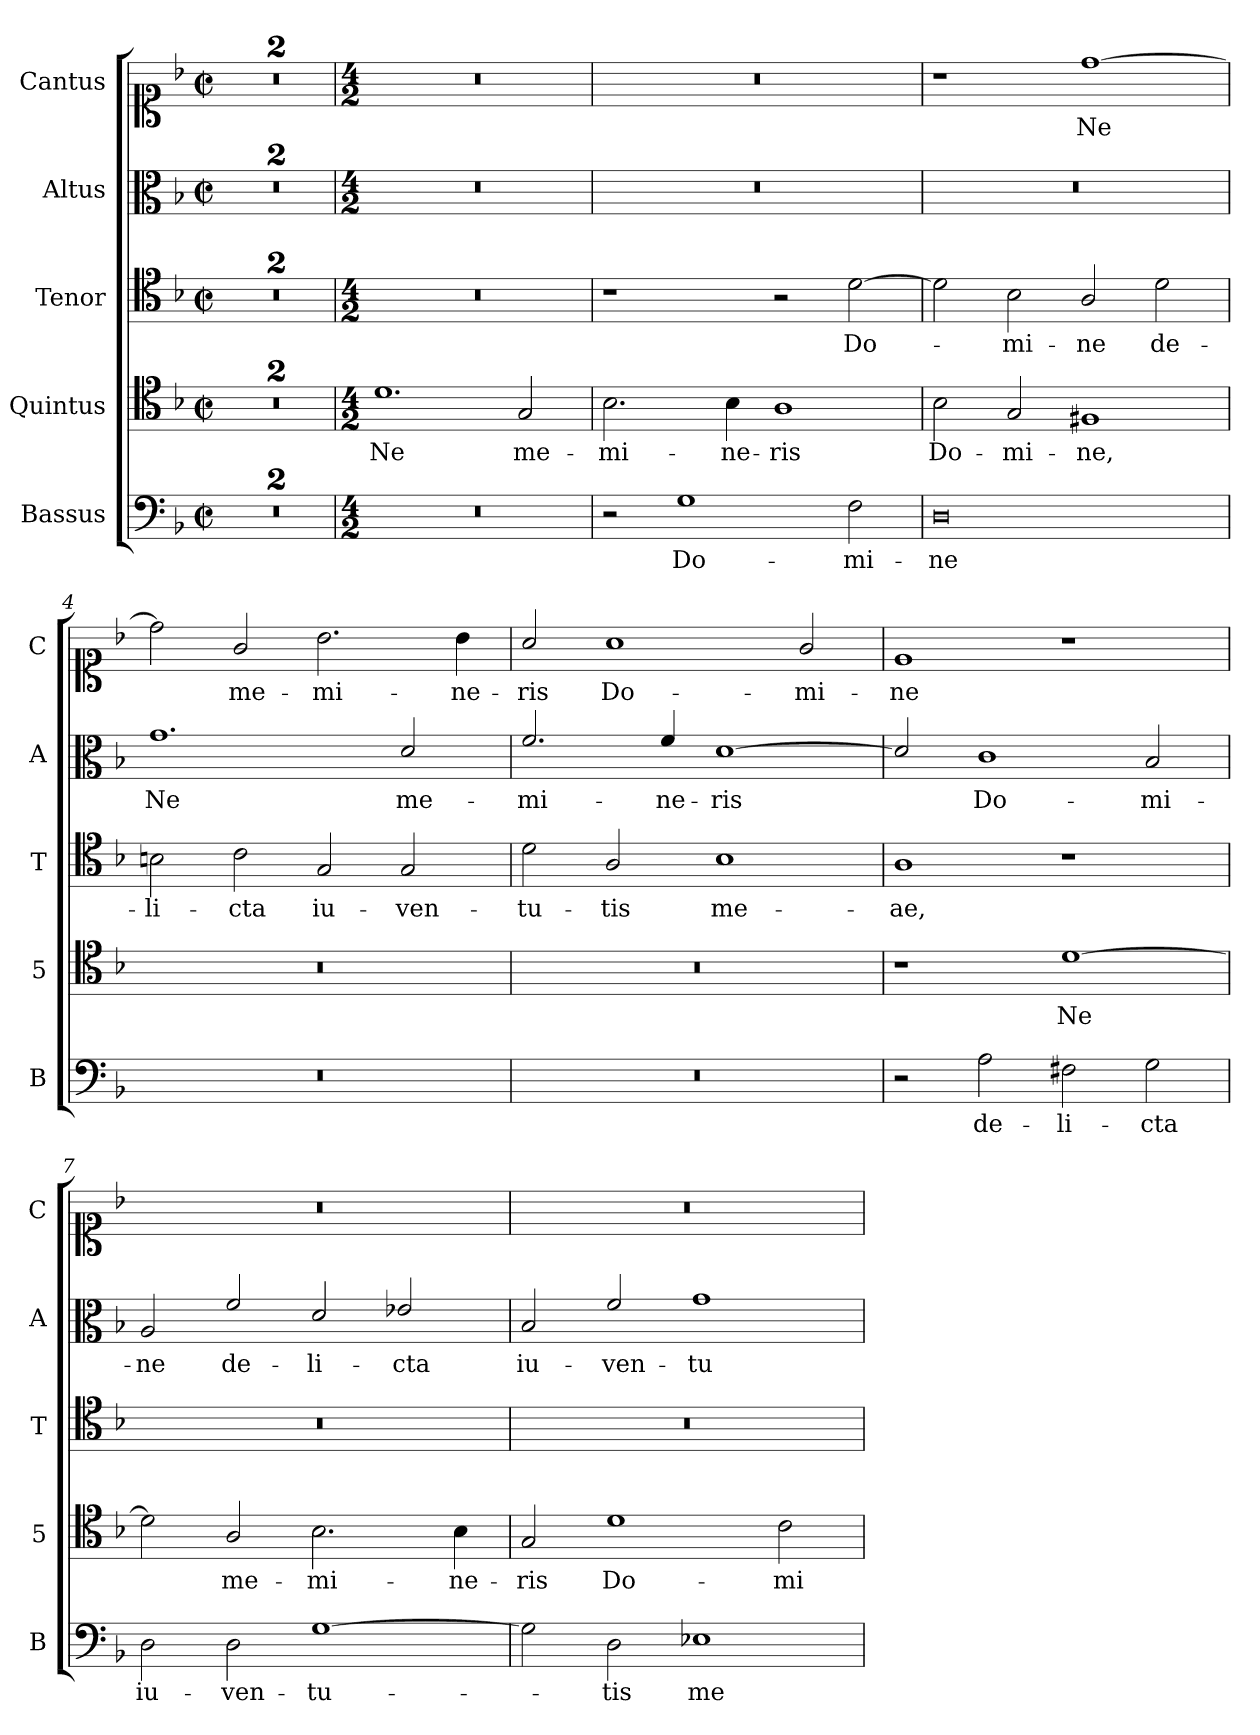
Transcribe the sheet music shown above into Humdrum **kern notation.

**kern	**text	**kern	**text	**kern	**text	**kern	**text	**kern	**text
*part5	*part5	*part4	*part4	*part3	*part3	*part2	*part2	*part1	*part1
*staff5	*staff5	*staff4	*staff4	*staff3	*staff3	*staff2	*staff2	*staff1	*staff1
*I"Bassus	*	*I"Quintus	*	*I"Tenor	*	*I"Altus	*	*I"Cantus	*
*I'B	*	*I'5	*	*I'T	*	*I'A	*	*I'C	*
*clefF4	*	*clefC4	*	*clefC4	*	*clefC3	*	*clefC1	*
*k[b-]	*	*k[b-]	*	*k[b-]	*	*k[b-]	*	*k[b-]	*
!!LO:TX:omd:t=[quarter] = 132
*M2/2	*	*M2/2	*	*M2/2	*	*M2/2	*	*M2/2	*
*met(c|)	*	*met(c|)	*	*met(c|)	*	*met(c|)	*	*met(c|)	*
*MM132	*	*MM132	*	*MM132	*	*MM132	*	*MM132	*
=	=	=	=	=	=	=	=	=	=
1r	.	1r	.	1r	.	1r	.	1r	.
=	=	=	=	=	=	=	=	=	=
1r	.	1r	.	1r	.	1r	.	1r	.
*	*	*clefGv2	*	*clefGv2	*	*clefG2	*	*clefG2	*
=1	=1	=1	=1	=1	=1	=1	=1	=1	=1
*M4/2	*	*M4/2	*	*M4/2	*	*M4/2	*	*M4/2	*
!	!	!	!LO:LY:b	!	!	!	!	!	!
0r	.	1.d	Ne	0r	.	0r	.	0r	.
!	!	!	!LO:LY:b	!	!	!	!	!	!
.	.	2G/	me-	.	.	.	.	.	.
=2	=2	=2	=2	=2	=2	=2	=2	=2	=2
!	!	!	!LO:LY:b	!	!	!	!	!	!
2r	.	2.B-\	-mi-	1r	.	0r	.	0r	.
!	!LO:LY:b	!	!	!	!	!	!	!	!
1G	Do-	.	.	.	.	.	.	.	.
!	!	!	!LO:LY:b	!	!	!	!	!	!
.	.	4B-\	-ne-	.	.	.	.	.	.
!	!	!	!LO:LY:b	!	!	!	!	!	!
.	.	1A	-ris	2r	.	.	.	.	.
!	!LO:LY:b	!	!	!	!LO:LY:b	!	!	!	!
2F\	-mi-	.	.	[2d\	Do-	.	.	.	.
=3	=3	=3	=3	=3	=3	=3	=3	=3	=3
!	!LO:LY:b	!	!LO:LY:b	!	!	!	!	!	!
0D	-ne	2B-\	Do-	2d\]	.	0r	.	1r	.
!	!	!	!LO:LY:b	!	!LO:LY:b	!	!	!	!
.	.	2G/	-mi-	2B-\	-mi-	.	.	.	.
!	!	!	!LO:LY:b	!	!LO:LY:b	!	!	!	!LO:LY:b
.	.	1F#X	-ne,	2A/	-ne	.	.	[1dd	Ne
!	!	!	!	!	!LO:LY:b	!	!	!	!
.	.	.	.	2d\	de-	.	.	.	.
=4	=4	=4	=4	=4	=4	=4	=4	=4	=4
!	!	!	!	!	!LO:LY:b	!	!LO:LY:b	!	!
0r	.	0r	.	2Bn\	-li-	1.g	Ne	2dd\]	.
!	!	!	!	!	!LO:LY:b	!	!	!	!LO:LY:b
.	.	.	.	2c\	-cta	.	.	2g/	me-
!	!	!	!	!	!LO:LY:b	!	!	!	!LO:LY:b
.	.	.	.	2G/	iu-	.	.	2.b-\	-mi-
!	!	!	!	!	!LO:LY:b	!	!LO:LY:b	!	!
.	.	.	.	2G/	-ven-	2d/	me-	.	.
!	!	!	!	!	!	!	!	!	!LO:LY:b
.	.	.	.	.	.	.	.	4b-\	-ne-
!!LO:LB:g=z
=5	=5	=5	=5	=5	=5	=5	=5	=5	=5
!	!	!	!	!	!LO:LY:b	!	!LO:LY:b	!	!LO:LY:b
0r	.	0r	.	2d\	-tu-	2.f/	-mi-	2a/	-ris
!	!	!	!	!	!LO:LY:b	!	!	!	!LO:LY:b
.	.	.	.	2A/	-tis	.	.	1a	Do-
!	!	!	!	!	!	!	!LO:LY:b	!	!
.	.	.	.	.	.	4f/	-ne-	.	.
!	!	!	!	!	!LO:LY:b	!	!LO:LY:b	!	!
.	.	.	.	1B-	me-	[1d	-ris	.	.
!	!	!	!	!	!	!	!	!	!LO:LY:b
.	.	.	.	.	.	.	.	2g/	-mi-
=6	=6	=6	=6	=6	=6	=6	=6	=6	=6
!	!	!	!	!	!LO:LY:b	!	!	!	!LO:LY:b
2r	.	1r	.	1A	-ae,	2d/]	.	1e	-ne
!	!LO:LY:b	!	!	!	!	!	!LO:LY:b	!	!
2A\	de-	.	.	.	.	1c	Do-	.	.
!	!LO:LY:b	!	!LO:LY:b	!	!	!	!	!	!
2F#X\	-li-	[1d	Ne	1r	.	.	.	1r	.
!	!LO:LY:b	!	!	!	!	!	!LO:LY:b	!	!
2G\	-cta	.	.	.	.	2B-/	-mi-	.	.
=7	=7	=7	=7	=7	=7	=7	=7	=7	=7
!	!LO:LY:b	!	!	!	!	!	!LO:LY:b	!	!
2D\	iu-	2d\]	.	0r	.	2A/	-ne	0r	.
!	!LO:LY:b	!	!LO:LY:b	!	!	!	!LO:LY:b	!	!
2D\	-ven-	2A/	me-	.	.	2f/	de-	.	.
!	!LO:LY:b	!	!LO:LY:b	!	!	!	!LO:LY:b	!	!
[1G	-tu-	2.B-\	-mi-	.	.	2d/	-li-	.	.
!	!	!	!	!	!	!	!LO:LY:b	!	!
.	.	.	.	.	.	2e-X/	-cta	.	.
!	!	!	!LO:LY:b	!	!	!	!	!	!
.	.	4B-\	-ne-	.	.	.	.	.	.
=8	=8	=8	=8	=8	=8	=8	=8	=8	=8
!	!	!	!LO:LY:b	!	!	!	!LO:LY:b	!	!
2G\]	.	2G/	-ris	0r	.	2B-/	iu-	0r	.
!	!LO:LY:b	!	!LO:LY:b	!	!	!	!LO:LY:b	!	!
2D\	-tis	1d	Do-	.	.	2f/	-ven-	.	.
!	!LO:LY:b	!	!	!	!	!	!LO:LY:b	!	!
1E-X	me-	.	.	.	.	1g	-tu-	.	.
!	!	!	!LO:LY:b	!	!	!	!	!	!
.	.	2c\	-mi-	.	.	.	.	.	.
=	=	=	=	=	=	=	=	=	=
*-	*-	*-	*-	*-	*-	*-	*-	*-	*-
